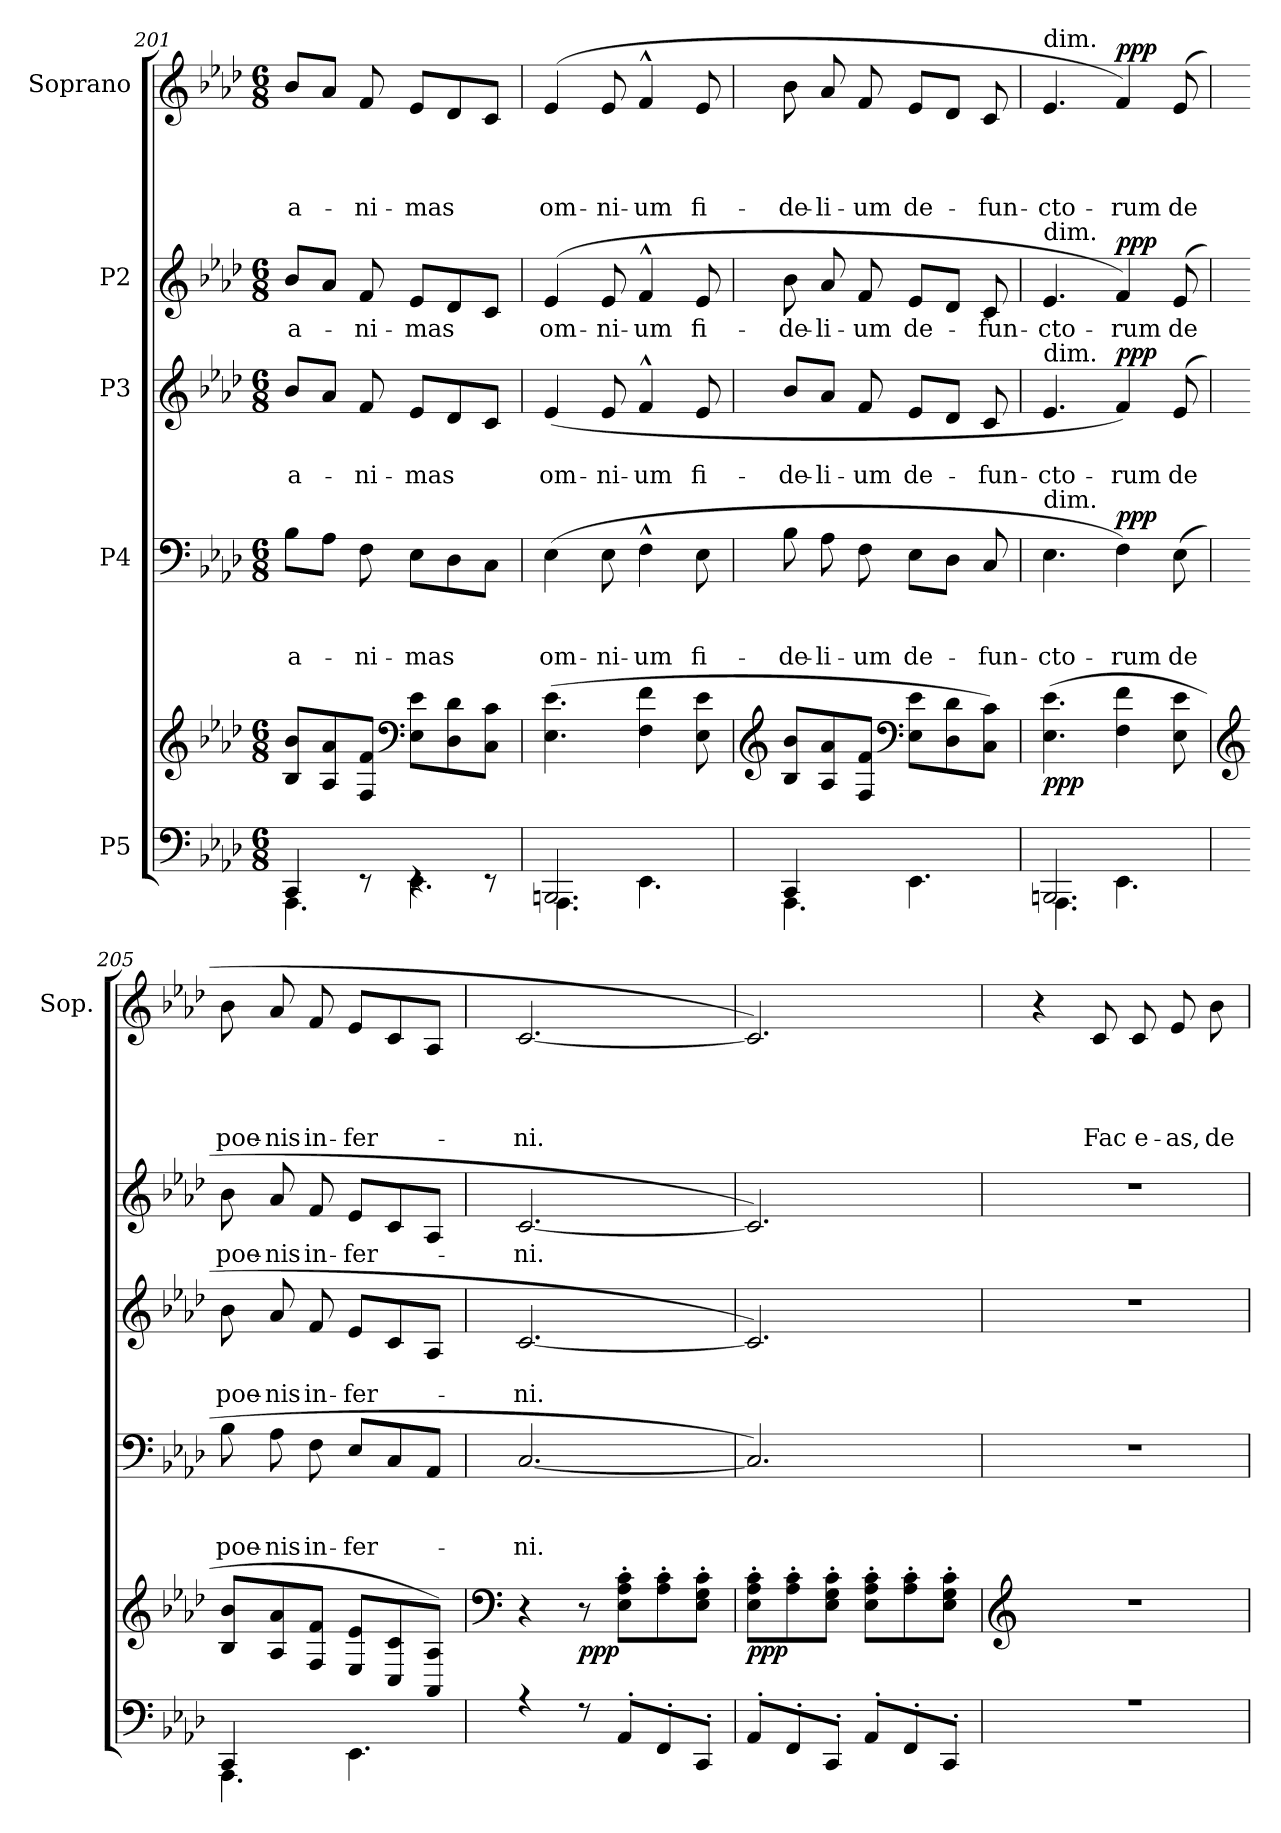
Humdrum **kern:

**kern	**kern	**dynam	**kern	**text	**text	**text	**dynam	**kern	**text	**text	**dynam	**kern	**text	**dynam	**kern	**text	**text	**text	**text	**dynam
*part5	*part5	*part5	*part4	*part4	*part4	*part4	*part4	*part3	*part3	*part3	*part3	*part2	*part2	*part2	*part1	*part1	*part1	*part1	*part1	*part1
*staff6	*staff5	*staff5/6	*staff4	*staff4	*staff4	*staff4	*staff4	*staff3	*staff3	*staff3	*staff3	*staff2	*staff2	*staff2	*staff1	*staff1	*staff1	*staff1	*staff1	*staff1
*I"P5	*	*	*I"P4	*	*	*	*	*I"P3	*	*	*	*I"P2	*	*	*I"Soprano	*	*	*	*	*
*	*	*	*	*	*	*	*	*	*	*	*	*	*	*	*I'Sop.	*	*	*	*	*
*clefF4	*clefG2	*	*clefF4	*	*	*	*	*clefG2	*	*	*	*clefG2	*	*	*clefG2	*	*	*	*	*
*	*	*	*	*	*	*	*	*ITrd7c12	*	*	*	*	*	*	*	*	*	*	*	*
*k[b-e-a-d-]	*k[b-e-a-d-]	*	*k[b-e-a-d-]	*	*	*	*	*k[b-e-a-d-]	*	*	*	*k[b-e-a-d-]	*	*	*k[b-e-a-d-]	*	*	*	*	*
*A-:	*A-:	*	*A-:	*	*	*	*	*A-:	*	*	*	*A-:	*	*	*A-:	*	*	*	*	*
*M6/8	*M6/8	*	*M6/8	*	*	*	*	*M6/8	*	*	*	*M6/8	*	*	*M6/8	*	*	*	*	*
=201	=201	=201	=201	=201	=201	=201	=201	=201	=201	=201	=201	=201	=201	=201	=201	=201	=201	=201	=201	=201
*^	*^	*	*	*	*	*	*	*	*	*	*	*	*	*	*	*	*	*	*	*
*	*	*	*^	*	*	*	*	*	*	*	*	*	*	*	*	*	*	*	*	*	*	*
!	!	!	!	!	!	!	!	!	!LO:LY:b	!	!	!	!LO:LY:b	!	!	!LO:LY:b	!	!	!	!	!	!LO:LY:b	!
4.AAA-\	4CC/	2.ryy	2.ryy	8B-/ 8b-/L	.	8B-\L	.	.	a-	.	8B-/L	.	a-	.	8b-/L	a-	.	8b-/L	.	.	.	a-	.
.	.	.	.	8A-/ 8a-/	.	8A-\J	.	.	.	.	8A-/J	.	.	.	8a-/J	.	.	8a-/J	.	.	.	.	.
!	!	!	!	!	!	!	!	!	!LO:LY:b	!	!	!	!LO:LY:b	!	!	!LO:LY:b	!	!	!	!	!	!LO:LY:b	!
.	8rEE	.	.	8F/ 8f/J	.	8F\	.	.	-ni-	.	8F/	.	-ni-	.	8f/	-ni-	.	8f/	.	.	.	-ni-	.
*	*	*clefF4	*	*	*	*	*	*	*	*	*	*	*	*	*	*	*	*	*	*	*	*	*
!	!	!	!	!	!	!	!	!	!LO:LY:b	!	!	!	!LO:LY:b	!	!	!LO:LY:b	!	!	!	!	!	!LO:LY:b	!
4.EE-\	4rEE	.	.	8E-\ 8e-\L	.	8E-\L	.	.	-mas	.	8E-/L	.	-mas	.	8e-/L	-mas	.	8e-/L	.	.	.	-mas	.
.	.	.	.	8D-\ 8d-\	.	8D-\	.	.	.	.	8D-/	.	.	.	8d-/	.	.	8d-/	.	.	.	.	.
.	8rEE	.	.	8C\ 8c\J	.	8C\J	.	.	.	.	8C/J	.	.	.	8c/J	.	.	8c/J	.	.	.	.	.
=202	=202	=202	=202	=202	=202	=202	=202	=202	=202	=202	=202	=202	=202	=202	=202	=202	=202	=202	=202	=202	=202	=202	=202
!	!	!	!	!	!	!	!	!	!LO:LY:b	!	!	!	!LO:LY:b	!	!	!LO:LY:b	!	!	!	!	!	!LO:LY:b	!
2.BBBn/	4.AAA-\	2.ryy	2.ryy	(>4.E-\ 4.e-\	.	(>4E-\	.	.	om-	.	(>4E-/	.	om-	.	(>4e-/	om-	.	(>4e-/	.	.	.	om-	.
!	!	!	!	!	!	!	!	!	!LO:LY:b	!	!	!	!LO:LY:b	!	!	!LO:LY:b	!	!	!	!	!	!LO:LY:b	!
.	.	.	.	.	.	8E-\	.	.	-ni-	.	8E-/	.	-ni-	.	8e-/	-ni-	.	8e-/	.	.	.	-ni-	.
!	!	!	!	!	!	!	!	!	!LO:LY:b	!	!	!	!LO:LY:b	!	!	!LO:LY:b	!	!	!	!	!	!LO:LY:b	!
.	4.EE-\	.	.	4F\ 4f\	.	4F^^>\	.	.	-um	.	4F^^>/	.	-um	.	4f^^>/	-um	.	4f^^>/	.	.	.	-um	.
!	!	!	!	!	!	!	!	!	!LO:LY:b	!	!	!	!LO:LY:b	!	!	!LO:LY:b	!	!	!	!	!	!LO:LY:b	!
.	.	.	.	8E-\ 8e-\	.	8E-\	.	.	fi-	.	8E-/	.	fi-	.	8e-/	fi-	.	8e-/	.	.	.	fi-	.
!!LO:PB:g=z
=203	=203	=203	=203	=203	=203	=203	=203	=203	=203	=203	=203	=203	=203	=203	=203	=203	=203	=203	=203	=203	=203	=203	=203
*	*	*clefG2	*	*	*	*	*	*	*	*	*	*	*	*	*	*	*	*	*	*	*	*	*
!	!	!	!	!	!	!	!	!	!LO:LY:b	!	!	!	!LO:LY:b	!	!	!LO:LY:b	!	!	!	!	!	!LO:LY:b	!
4CC/	4.AAA-\	2.ryy	2.ryy	8B-/ 8b-/L	.	8B-\	.	.	-de-	.	8B-/L	.	-de-	.	8b-\	-de-	.	8b-\	.	.	.	-de-	.
!	!	!	!	!	!	!	!	!	!LO:LY:b	!	!	!	!LO:LY:b	!	!	!LO:LY:b	!	!	!	!	!	!LO:LY:b	!
.	.	.	.	8A-/ 8a-/	.	8A-\	.	.	-li-	.	8A-/J	.	-li-	.	8a-/	-li-	.	8a-/	.	.	.	-li-	.
!	!	!	!	!	!	!	!	!	!LO:LY:b	!	!	!	!LO:LY:b	!	!	!LO:LY:b	!	!	!	!	!	!LO:LY:b	!
2ryy	.	.	.	8F/ 8f/J	.	8F\	.	.	-um	.	8F/	.	-um	.	8f/	-um	.	8f/	.	.	.	-um	.
*	*	*clefF4	*	*	*	*	*	*	*	*	*	*	*	*	*	*	*	*	*	*	*	*	*
!	!	!	!	!	!	!	!	!	!LO:LY:b	!	!	!	!LO:LY:b	!	!	!LO:LY:b	!	!	!	!	!	!LO:LY:b	!
.	4.EE-\	.	.	8E-\ 8e-\L	.	8E-\L	.	.	de-	.	8E-/L	.	de-	.	8e-/L	de-	.	8e-/L	.	.	.	de-	.
.	.	.	.	8D-\ 8d-\	.	8D-\J	.	.	.	.	8D-/J	.	.	.	8d-/J	.	.	8d-/J	.	.	.	.	.
!	!	!	!	!	!	!	!	!	!LO:LY:b	!	!	!	!LO:LY:b	!	!	!LO:LY:b	!	!	!	!	!	!LO:LY:b	!
.	.	.	.	8C\ 8c\J)	.	8C/	.	.	-fun-	.	8C/	.	-fun-	.	8c/	-fun-	.	8c/	.	.	.	-fun-	.
=204	=204	=204	=204	=204	=204	=204	=204	=204	=204	=204	=204	=204	=204	=204	=204	=204	=204	=204	=204	=204	=204	=204	=204
!	!	!	!	!	!	!	!	!	!	!	!	!	!	!	!	!	!	!LO:TX:a:t=dim.	!	!	!	!	!
!	!	!	!	!	!	!	!	!	!	!	!	!	!	!	!LO:TX:a:t=dim.	!	!	!	!	!	!	!	!
!	!	!	!	!	!	!	!	!	!	!	!LO:TX:a:t=dim.	!	!	!	!	!	!	!	!	!	!	!	!
!	!	!	!	!	!	!LO:TX:a:t=dim.	!	!	!	!	!	!	!	!	!	!	!	!	!	!	!	!	!
!	!	!	!	!	!LO:DY:b	!	!	!	!LO:LY:b	!	!	!	!LO:LY:b	!	!	!LO:LY:b	!	!	!	!	!	!LO:LY:b	!
2.BBBn/	4.AAA-\	2.ryy	2.ryy	(>4.E-\ 4.e-\	ppp	4.E-\	.	.	-cto-	.	4.E-/	.	-cto-	.	4.e-/	-cto-	.	4.e-/	.	.	.	-cto-	.
!	!	!	!	!	!	!	!	!	!LO:LY:b	!LO:DY:a	!	!	!LO:LY:b	!LO:DY:a	!	!LO:LY:b	!LO:DY:a	!	!	!	!	!LO:LY:b	!LO:DY:a
.	4.EE-\	.	.	4F\ 4f\	.	4F\)	.	.	-rum	ppp	4F/)	.	-rum	ppp	4f/)	-rum	ppp	4f/)	.	.	.	-rum	ppp
!	!	!	!	!	!	!	!	!	!LO:LY:b	!	!	!	!LO:LY:b	!	!	!LO:LY:b	!	!	!	!	!	!LO:LY:b	!
.	.	.	.	8E-\ 8e-\	.	(>8E-\	.	.	de	.	(>8E-/	.	de	.	(>8e-/	de	.	(>8e-/	.	.	.	de	.
=205	=205	=205	=205	=205	=205	=205	=205	=205	=205	=205	=205	=205	=205	=205	=205	=205	=205	=205	=205	=205	=205	=205	=205
*	*	*clefG2	*	*	*	*	*	*	*	*	*	*	*	*	*	*	*	*	*	*	*	*	*
!	!	!	!	!	!	!	!	!	!LO:LY:b	!	!	!	!LO:LY:b	!	!	!LO:LY:b	!	!	!	!	!	!LO:LY:b	!
4CC/	4.AAA-\	2.ryy	2.ryy	8B-/ 8b-/L	.	8B-\	.	.	poe-	.	8B-\	.	poe-	.	8b-\	poe-	.	8b-\	.	.	.	poe-	.
!	!	!	!	!	!	!	!	!	!LO:LY:b	!	!	!	!LO:LY:b	!	!	!LO:LY:b	!	!	!	!	!	!LO:LY:b	!
.	.	.	.	8A-/ 8a-/	.	8A-\	.	.	-nis	.	8A-/	.	-nis	.	8a-/	-nis	.	8a-/	.	.	.	-nis	.
!	!	!	!	!	!	!	!	!	!LO:LY:b	!	!	!	!LO:LY:b	!	!	!LO:LY:b	!	!	!	!	!	!LO:LY:b	!
2ryy	.	.	.	8F/ 8f/J	.	8F\	.	.	in-	.	8F/	.	in-	.	8f/	in-	.	8f/	.	.	.	in-	.
!	!	!	!	!	!	!	!	!	!LO:LY:b	!	!	!	!LO:LY:b	!	!	!LO:LY:b	!	!	!	!	!	!LO:LY:b	!
.	4.EE-\	.	.	8E-/ 8e-/L	.	8E-/L	.	.	-fer-	.	8E-/L	.	-fer-	.	8e-/L	-fer-	.	8e-/L	.	.	.	-fer-	.
.	.	.	.	8C/ 8c/	.	8C/	.	.	.	.	8C/	.	.	.	8c/	.	.	8c/	.	.	.	.	.
.	.	.	.	8AA-/ 8A-/J)	.	8AA-/J	.	.	.	.	8AA-/J	.	.	.	8A-/J	.	.	8A-/J	.	.	.	.	.
=206	=206	=206	=206	=206	=206	=206	=206	=206	=206	=206	=206	=206	=206	=206	=206	=206	=206	=206	=206	=206	=206	=206	=206
*	*	*clefF4	*	*	*	*	*	*	*	*	*	*	*	*	*	*	*	*	*	*	*	*	*
!	!	!	!	!	!	!	!	!	!LO:LY:b	!	!	!	!LO:LY:b	!	!	!LO:LY:b	!	!	!	!	!	!LO:LY:b	!
4r	2.ryy	2.ryy	2.ryy	4r	.	[<2.C/	.	.	-ni.	.	[<2.C/	.	-ni.	.	[<2.c/	-ni.	.	[<2.c/	.	.	.	-ni.	.
!	!	!	!	!	!LO:DY:b	!	!	!	!	!	!	!	!	!	!	!	!	!	!	!	!	!	!
8r	.	.	.	8r	ppp	.	.	.	.	.	.	.	.	.	.	.	.	.	.	.	.	.	.
8AA-'>/L	.	.	.	8E-\'> 8A-\'> 8c\'>L	.	.	.	.	.	.	.	.	.	.	.	.	.	.	.	.	.	.	.
8FF'>/	.	.	.	8A-\'> 8c\'>	.	.	.	.	.	.	.	.	.	.	.	.	.	.	.	.	.	.	.
8CC'>/J	.	.	.	8E-\'> 8G\'> 8c\'>J	.	.	.	.	.	.	.	.	.	.	.	.	.	.	.	.	.	.	.
=207	=207	=207	=207	=207	=207	=207	=207	=207	=207	=207	=207	=207	=207	=207	=207	=207	=207	=207	=207	=207	=207	=207	=207
!	!	!	!	!	!LO:DY:b	!	!	!	!	!	!	!	!	!	!	!	!	!	!	!	!	!	!
8AA-'>/L	2.ryy	2.ryy	2.ryy	8E-\'> 8A-\'> 8c\'>L	ppp	2.C/])	.	.	.	.	2.C/])	.	.	.	2.c/])	.	.	2.c/])	.	.	.	.	.
8FF'>/	.	.	.	8A-\'> 8c\'>	.	.	.	.	.	.	.	.	.	.	.	.	.	.	.	.	.	.	.
8CC'>/J	.	.	.	8E-\'> 8G\'> 8c\'>J	.	.	.	.	.	.	.	.	.	.	.	.	.	.	.	.	.	.	.
8AA-'>/L	.	.	.	8E-\'> 8A-\'> 8c\'>L	.	.	.	.	.	.	.	.	.	.	.	.	.	.	.	.	.	.	.
8FF'>/	.	.	.	8A-\'> 8c\'>	.	.	.	.	.	.	.	.	.	.	.	.	.	.	.	.	.	.	.
8CC'>/J	.	.	.	8E-\'> 8G\'> 8c\'>J	.	.	.	.	.	.	.	.	.	.	.	.	.	.	.	.	.	.	.
!!LO:LB:g=z
=208	=208	=208	=208	=208	=208	=208	=208	=208	=208	=208	=208	=208	=208	=208	=208	=208	=208	=208	=208	=208	=208	=208	=208
*	*	*clefG2	*	*	*	*	*	*	*	*	*	*	*	*	*	*	*	*	*	*	*	*	*
!LO:N:vis=1	!	!	!	!LO:N:vis=1	!	!LO:N:vis=1	!	!	!	!	!LO:N:vis=1	!	!	!	!LO:N:vis=1	!	!	!	!	!	!	!	!
2.r	2.ryy	2.ryy	2.ryy	2.r	.	2.r	.	.	.	.	2.r	.	.	.	2.r	.	.	4r	.	.	.	.	.
!	!	!	!	!	!	!	!	!	!	!	!	!	!	!	!	!	!	!	!	!	!	!LO:LY:b	!
.	.	.	.	.	.	.	.	.	.	.	.	.	.	.	.	.	.	8c/	.	.	.	Fac	.
!	!	!	!	!	!	!	!	!	!	!	!	!	!	!	!	!	!	!	!	!	!	!LO:LY:b	!
.	.	.	.	.	.	.	.	.	.	.	.	.	.	.	.	.	.	8c/	.	.	.	e-	.
!	!	!	!	!	!	!	!	!	!	!	!	!	!	!	!	!	!	!	!	!	!	!LO:LY:b	!
.	.	.	.	.	.	.	.	.	.	.	.	.	.	.	.	.	.	8e-/	.	.	.	-as,	.
!	!	!	!	!	!	!	!	!	!	!	!	!	!	!	!	!	!	!	!	!	!	!LO:LY:b	!
.	.	.	.	.	.	.	.	.	.	.	.	.	.	.	.	.	.	8b-\	.	.	.	de	.
*v	*v	*	*	*	*	*	*	*	*	*	*	*	*	*	*	*	*	*	*	*	*	*	*
*	*v	*v	*v	*	*	*	*	*	*	*	*	*	*	*	*	*	*	*	*	*	*	*
=	=	=	=	=	=	=	=	=	=	=	=	=	=	=	=	=	=	=	=	=
*-	*-	*-	*-	*-	*-	*-	*-	*-	*-	*-	*-	*-	*-	*-	*-	*-	*-	*-	*-	*-
